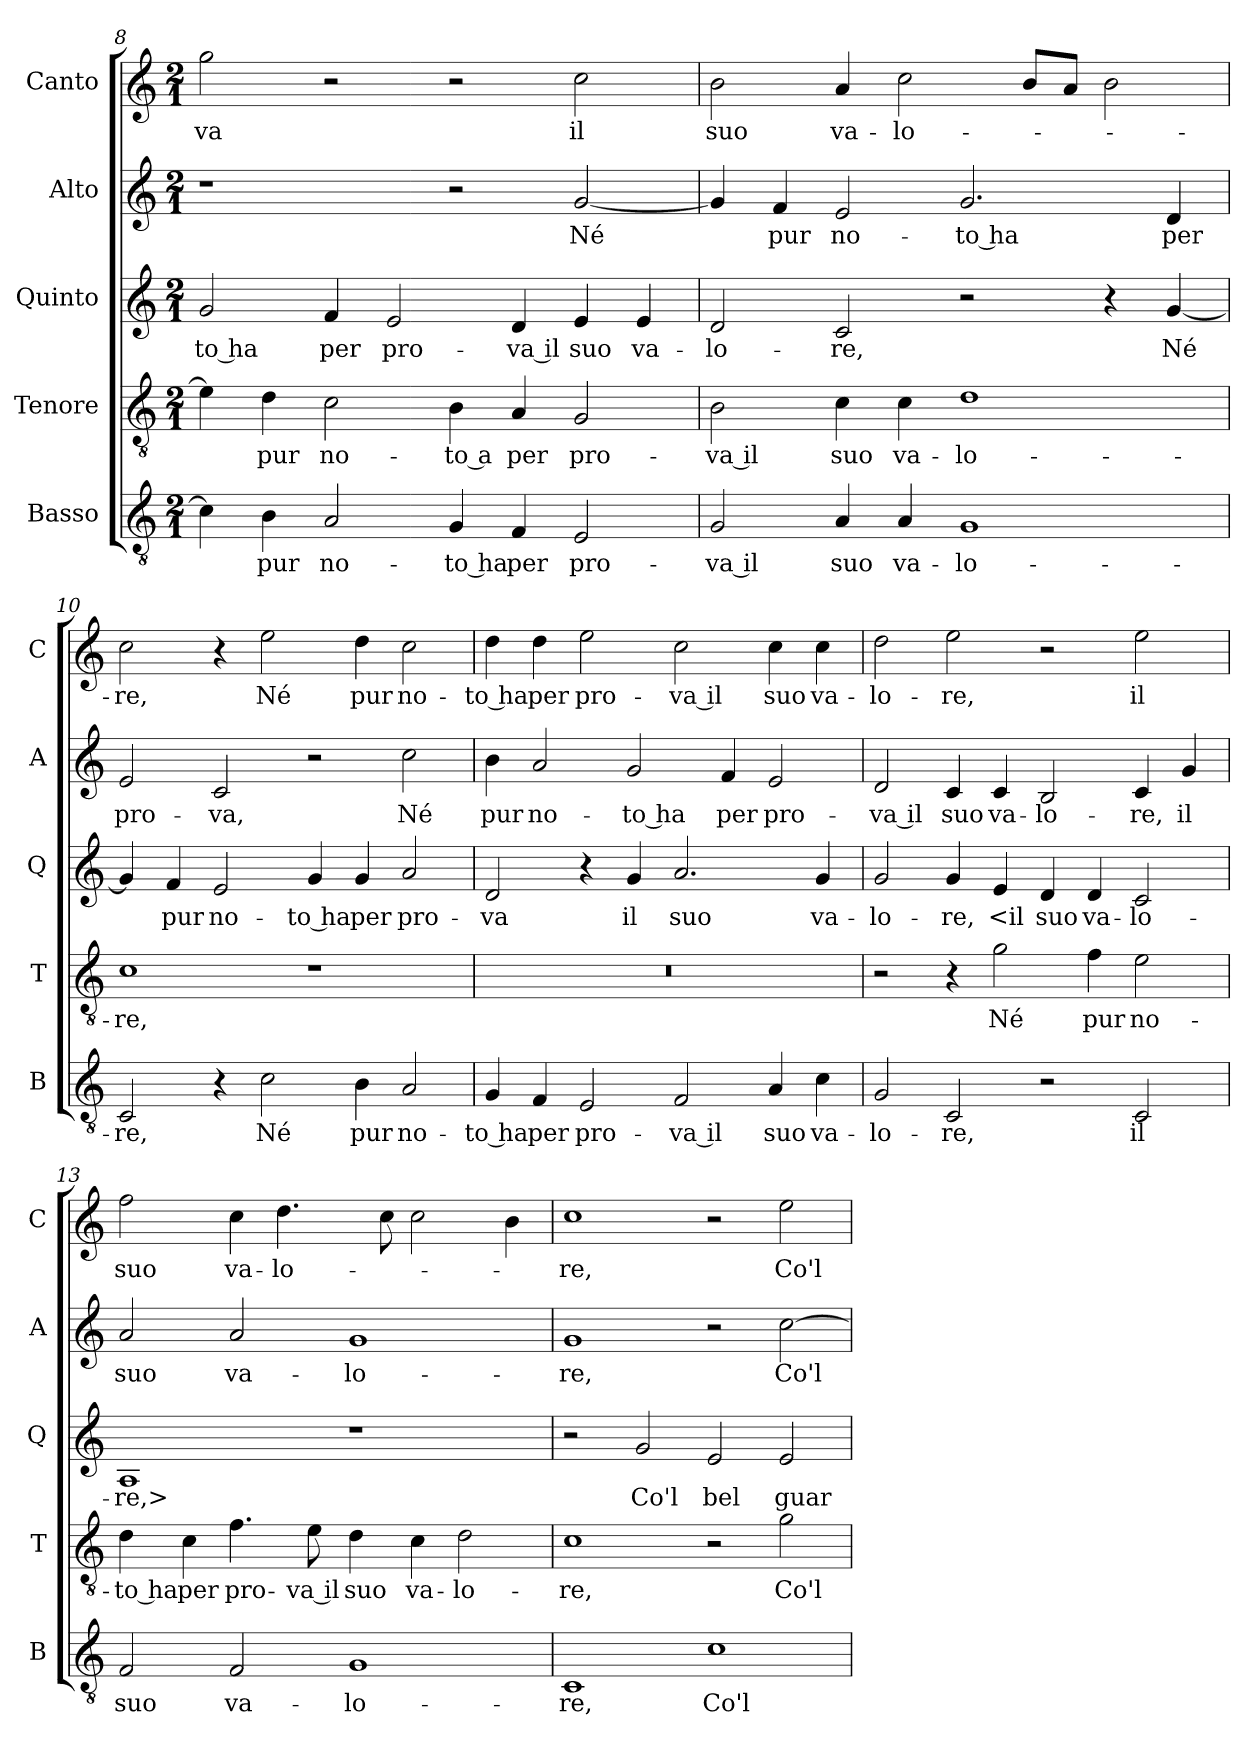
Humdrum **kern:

**kern	**text	**kern	**text	**kern	**text	**kern	**text	**kern	**text
*part5	*part5	*part4	*part4	*part3	*part3	*part2	*part2	*part1	*part1
*staff5	*staff5	*staff4	*staff4	*staff3	*staff3	*staff2	*staff2	*staff1	*staff1
*I"Basso	*	*I"Tenore	*	*I"Quinto	*	*I"Alto	*	*I"Canto	*
*I'B	*	*I'T	*	*I'Q	*	*I'A	*	*I'C	*
*clefGv2	*	*clefGv2	*	*clefG2	*	*clefG2	*	*clefG2	*
*k[]	*	*k[]	*	*k[]	*	*k[]	*	*k[]	*
*M2/1	*	*M2/1	*	*M2/1	*	*M2/1	*	*M2/1	*
=8	=8	=8	=8	=8	=8	=8	=8	=8	=8
4c]	.	4e]	.	2g	-to ha	1r	.	2gg	-va
4B	pur	4d	pur	.	.	.	.	.	.
2A	no-	2c	no-	4f	per	.	.	2r	.
.	.	.	.	2e	pro-	.	.	.	.
4G	-to ha	4B	-to a	.	.	2r	.	2r	.
4F	per	4A	per	4d	-va il	.	.	.	.
2E	pro-	2G	pro-	4e	suo	[2g	Né	2cc	il
.	.	.	.	4e	va-	.	.	.	.
=9	=9	=9	=9	=9	=9	=9	=9	=9	=9
2G	-va il	2B	-va il	2d	-lo-	4g]	.	2b	suo
.	.	.	.	.	.	4f	pur	.	.
4A	suo	4c	suo	2c	-re,	2e	no-	4a	va-
4A	va-	4c	va-	.	.	.	.	2cc	-lo-
1G	-lo-	1d	-lo-	2r	.	2.g	-to ha	.	.
.	.	.	.	.	.	.	.	8bL	.
.	.	.	.	.	.	.	.	8aJ	.
.	.	.	.	4r	.	.	.	2b	.
.	.	.	.	[4g	Né	4d	per	.	.
=10	=10	=10	=10	=10	=10	=10	=10	=10	=10
2C	-re,	1c	-re,	4g]	.	2e	pro-	2cc	-re,
.	.	.	.	4f	pur	.	.	.	.
4r	.	.	.	2e	no-	2c	-va,	4r	.
2c	Né	.	.	.	.	.	.	2ee	Né
.	.	1r	.	4g	-to ha	2r	.	.	.
4B	pur	.	.	4g	per	.	.	4dd	pur
2A	no-	.	.	2a	pro-	2cc	Né	2cc	no-
=11	=11	=11	=11	=11	=11	=11	=11	=11	=11
4G	-to ha	0r	.	2d	-va	4b	pur	4dd	-to ha
4F	per	.	.	.	.	2a	no-	4dd	per
2E	pro-	.	.	4r	.	.	.	2ee	pro-
.	.	.	.	4g	il	2g	-to ha	.	.
2F	-va il	.	.	2.a	suo	.	.	2cc	-va il
.	.	.	.	.	.	4f	per	.	.
4A	suo	.	.	.	.	2e	pro-	4cc	suo
4c	va-	.	.	4g	va-	.	.	4cc	va-
=12	=12	=12	=12	=12	=12	=12	=12	=12	=12
2G	-lo-	2r	.	2g	-lo-	2d	-va il	2dd	-lo-
2C	-re,	4r	.	4g	-re,	4c	suo	2ee	-re,
.	.	2g	Né	4e	<il	4c	va-	.	.
2r	.	.	.	4d	suo	2B	-lo-	2r	.
.	.	4f	pur	4d	va-	.	.	.	.
2C	il	2e	no-	2c	-lo-	4c	-re,	2ee	il
.	.	.	.	.	.	4g	il	.	.
=13	=13	=13	=13	=13	=13	=13	=13	=13	=13
2F	suo	4d	-to ha	1A	-re,>	2a	suo	2ff	suo
.	.	4c	per	.	.	.	.	.	.
2F	va-	4.f	pro-	.	.	2a	va-	4cc	va-
.	.	.	.	.	.	.	.	4.dd	-lo-
.	.	8e	-va il	.	.	.	.	.	.
1G	-lo-	4d	suo	1r	.	1g	-lo-	.	.
.	.	.	.	.	.	.	.	8cc	.
.	.	4c	va-	.	.	.	.	2cc	.
.	.	2d	-lo-	.	.	.	.	.	.
.	.	.	.	.	.	.	.	4b	.
=14	=14	=14	=14	=14	=14	=14	=14	=14	=14
1C	-re,	1c	-re,	2r	.	1g	-re,	1cc	-re,
.	.	.	.	2g	Co'l	.	.	.	.
1c	Co'l	2r	.	2e	bel	2r	.	2r	.
.	.	2g	Co'l	2e	guar-	[2cc	Co'l	2ee	Co'l
=	=	=	=	=	=	=	=	=	=
*-	*-	*-	*-	*-	*-	*-	*-	*-	*-
